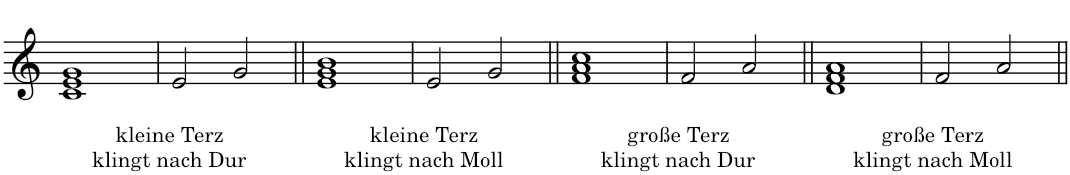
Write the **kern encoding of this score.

**kern
*part1
*staff1
*I"Klavier
*I'Klav.
!!LO:PB:g=z
*clefG2
*k[]
*M4/4
*met(c)
=8
1c 1e 1g
=9
!LO:TX:b:t=kleine Terz
!LO:TX:b:t=klingt nach Dur
2e/
2g/
=10||
1e 1g 1b
=11
!LO:TX:b:t=kleine Terz
!LO:TX:b:t=klingt nach Moll
2e/
2g/
=12||
1f 1a 1cc
=13
!LO:TX:b:t=große Terz
!LO:TX:b:t=klingt nach Dur
2f/
2a/
=14||
1d 1f 1a
=15
!LO:TX:b:t=große Terz
!LO:TX:b:t=klingt nach Moll
2f/
2a/
=||
*-
